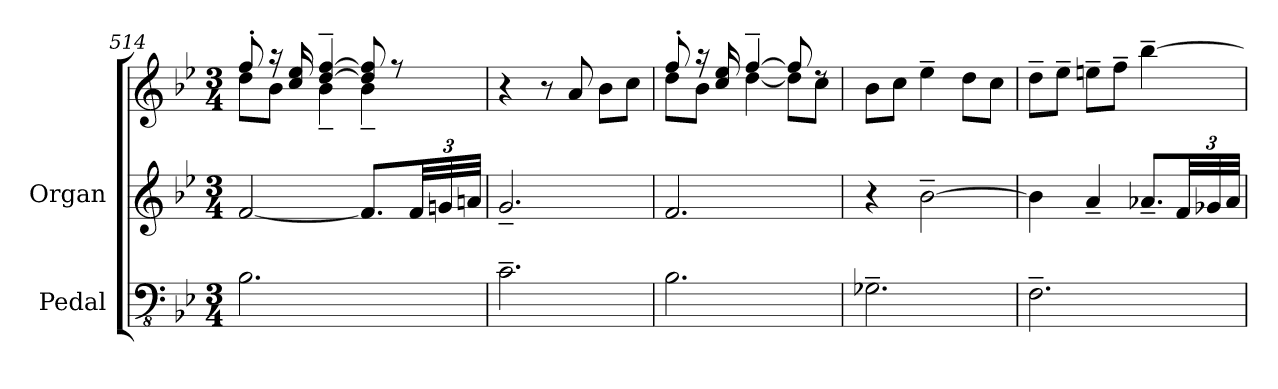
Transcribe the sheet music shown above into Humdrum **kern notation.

**kern	**kern	**kern
*part2	*part1	*part1
*staff3	*staff2	*staff1
*I"Pedal	*I"Organ	*
*clefFv4	*clefG2	*clefG2
*k[b-e-]	*k[b-e-]	*k[b-e-]
*M3/4	*M3/4	*M3/4
=514	=514	=514
*	*	*^
2.BB-\	[2f/	8ff'/	8dd\L
.	.	16r	8b-\J
.	.	16cc/ 16ee-/	.
.	.	[4dd/~ [4ff/~	4b-~\
.	8.f/L]	8dd/] 8ff/]	4b-~\
.	.	8r	.
*	*Xbrackettup	*	*
.	48f/LL	.	.
.	48gn/	.	.
.	48an/JJJ	.	.
*	*	*v	*v
!!LO:LB:g=z
=515	=515	=515
2.C~\	2.g~/	4r
.	.	8r
.	.	8a/
.	.	8b-\L
.	.	8cc\J
=516	=516	=516
*	*	*^
2.BB-\	2.f/	8ff'/	8dd\L
.	.	16r	8b-\J
.	.	16cc/ 16ee-/	.
.	.	[4ff~/	[4dd\
.	.	8ff/]	8dd\L]
.	.	8rdd	8cc\J
*	*	*v	*v
=517	=517	=517
2.GG-X~\	4r	8b-\L
.	.	8cc\J
.	[2b-~\	4ee-~\
.	.	8dd\L
.	.	8cc\J
=518	=518	=518
2.FF~\	4b-\]	8dd~\L
.	.	8ee-~\J
.	4a~/	8een~\L
.	.	8ff~\J
.	8.a-X~/L	[4bb-~\
.	48f/LL	.
.	48g-X/	.
.	48a-/JJJ	.
=	=	=
*-	*-	*-
